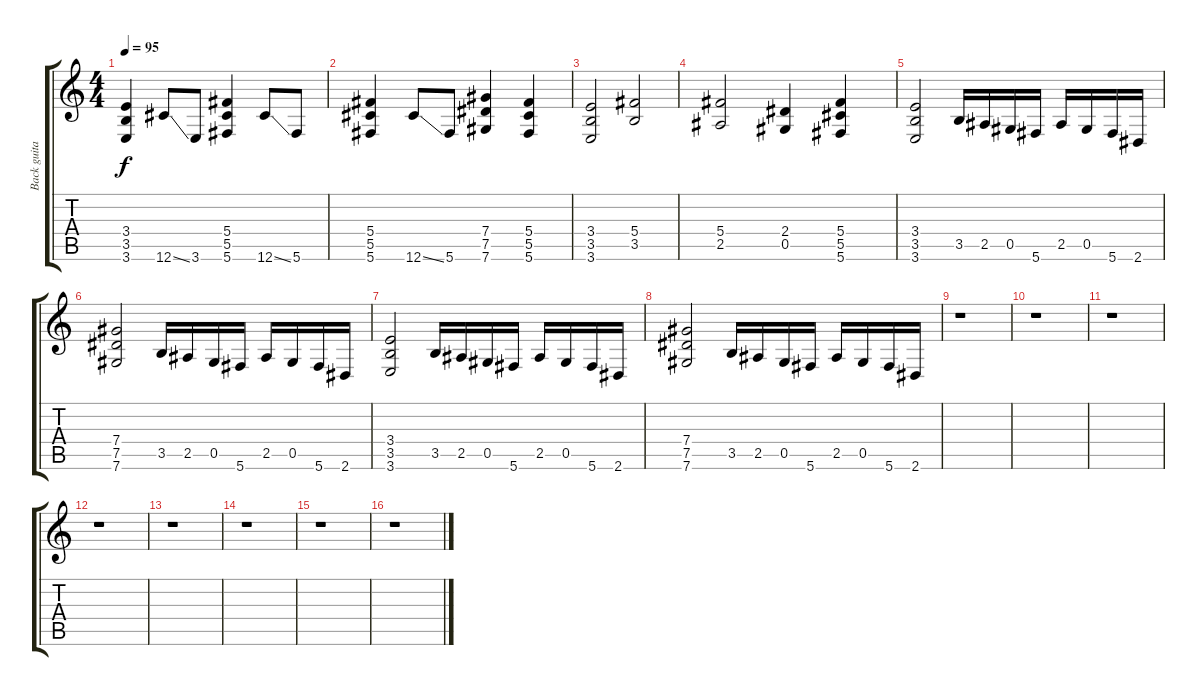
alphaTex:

\track ("Back guitar" "Back guita") {instrument distortionguitar}
\staff {score tabs}
\tuning (Eb4 Bb3 Gb3 Db3 Ab2 Db2) {hide}
\ts (4 4)
\tempo 95
\clef g2
\ks c
(3.4 3.5 3.6).4{dy f} 12.6{ss}.8 3.6.8 (5.4 5.5 5.6).4 12.6{ss}.8 5.6.8 |
(5.4 5.5 5.6).4 12.6{ss}.8 5.6.8 (7.4 7.5 7.6).4 (5.4 5.5 5.6).4 |
(3.4 3.5 3.6).2 (5.4 3.5).2 |
(5.4 2.5).2 (2.4 0.5).4 (5.4 5.5 5.6).4 |
(3.4 3.5 3.6).2 3.5.16 2.5.16 0.5.16 5.6.16 2.5.16 0.5.16 5.6.16 2.6.16 |
(7.4 7.5 7.6).2 3.5.16 2.5.16 0.5.16 5.6.16 2.5.16 0.5.16 5.6.16 2.6.16 |
(3.4 3.5 3.6).2 3.5.16 2.5.16 0.5.16 5.6.16 2.5.16 0.5.16 5.6.16 2.6.16 |
(7.4 7.5 7.6).2 3.5.16 2.5.16 0.5.16 5.6.16 2.5.16 0.5.16 5.6.16 2.6.16 |
r.1 |
r.1 |
r.1 |
r.1 |
r.1 |
r.1 |
r.1 |
r.1
